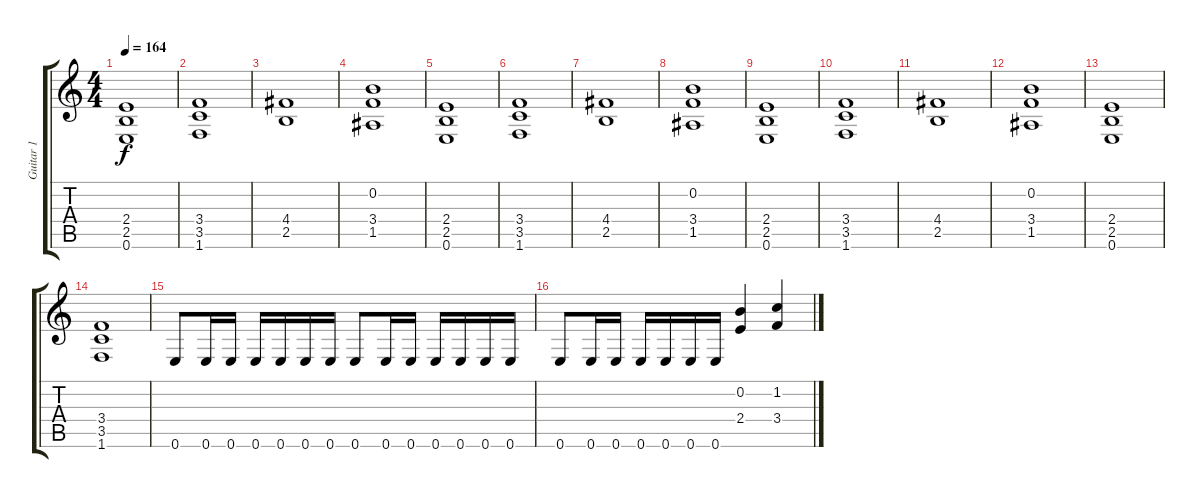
\track ("Guitar 1 " "Guitar 1 ") {instrument distortionguitar}
\staff {score tabs}
\tuning (E4 B3 G3 D3 A2 E2) {hide}
\ts (4 4)
\tempo 164
\clef g2
\ks c
(2.4 2.5 0.6).1{dy f} |
(3.4 3.5 1.6).1 |
(4.4 2.5).1 |
(0.2 3.4 1.5).1 |
(2.4 2.5 0.6).1 |
(3.4 3.5 1.6).1 |
(4.4 2.5).1 |
(0.2 3.4 1.5).1 |
(2.4 2.5 0.6).1 |
(3.4 3.5 1.6).1 |
(4.4 2.5).1 |
(0.2 3.4 1.5).1 |
(2.4 2.5 0.6).1 |
(3.4 3.5 1.6).1 |
0.6.8 0.6.16 0.6.16 0.6.16 0.6.16 0.6.16 0.6.16 0.6.8 0.6.16 0.6.16 0.6.16 0.6.16 0.6.16 0.6.16 |
0.6.8 0.6.16 0.6.16 0.6.16 0.6.16 0.6.16 0.6.16 (0.2 2.4).4 (1.2 3.4).4
